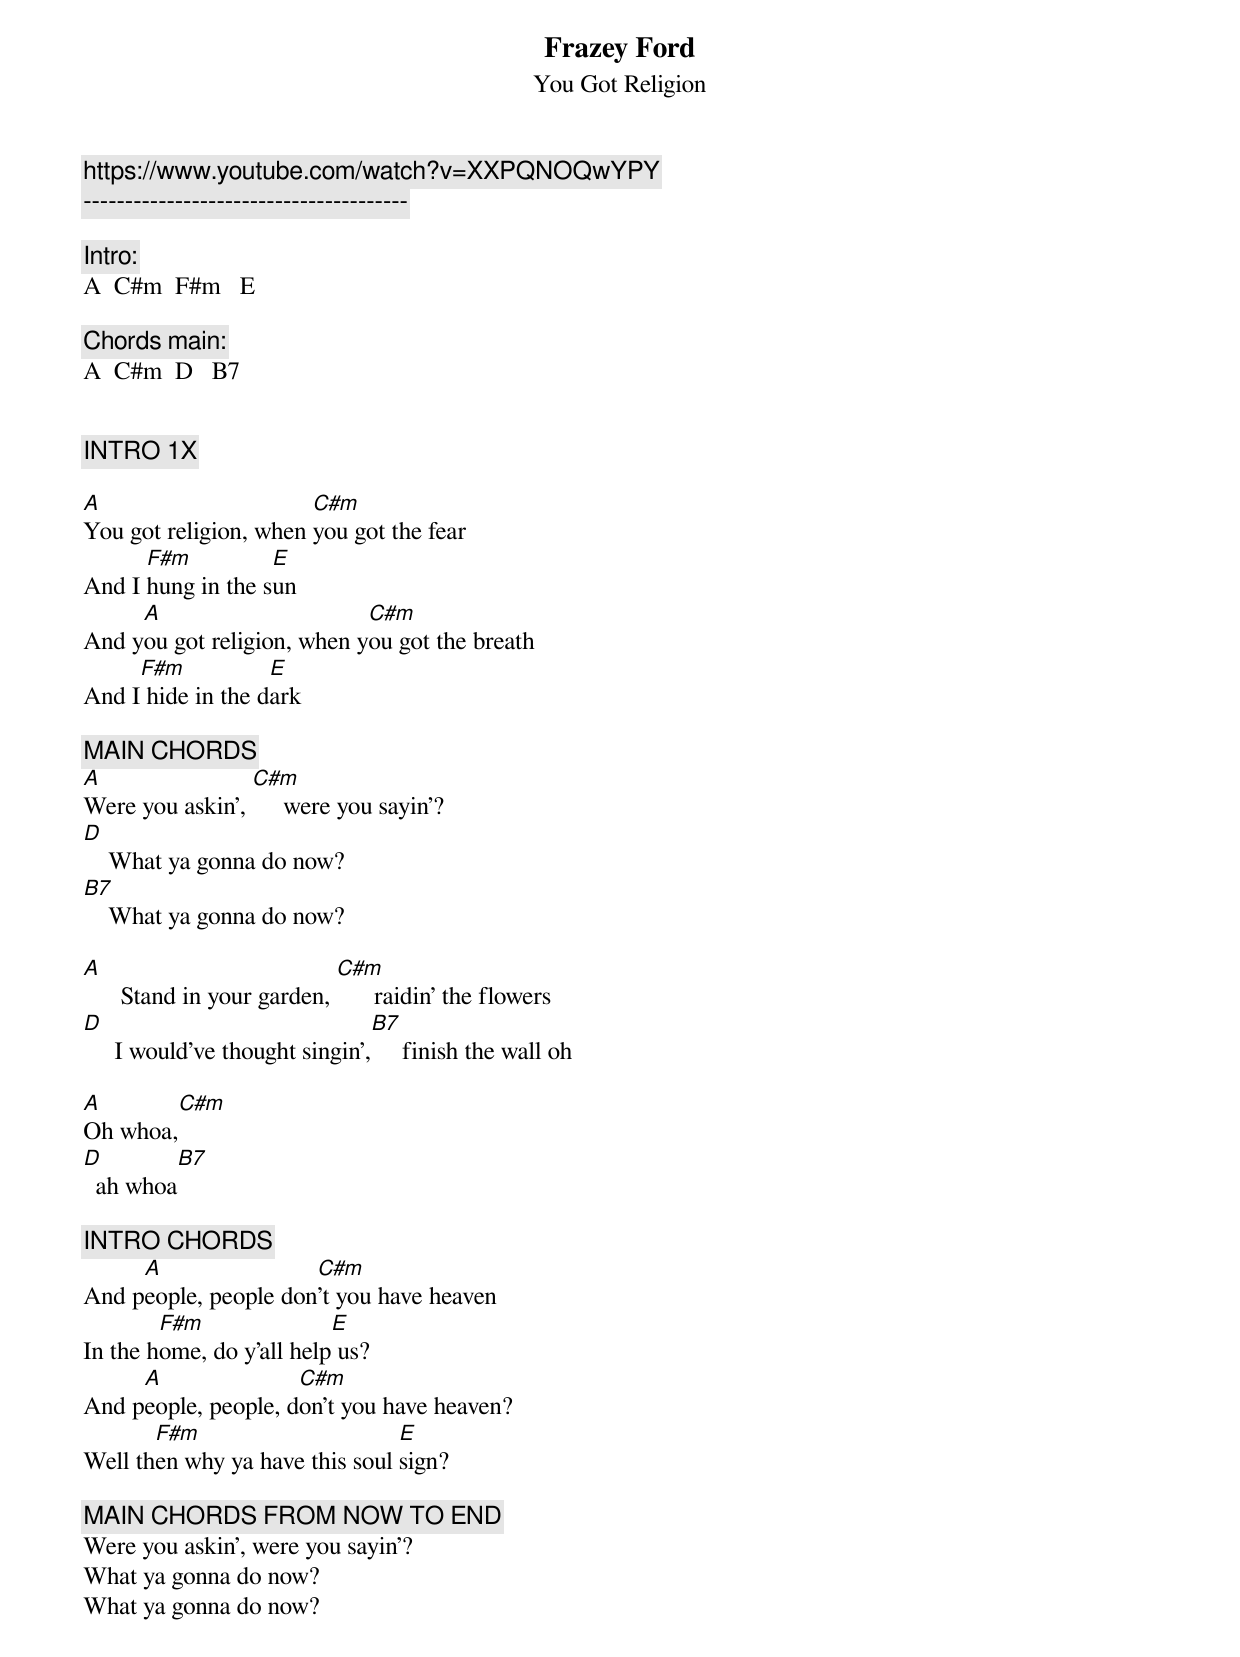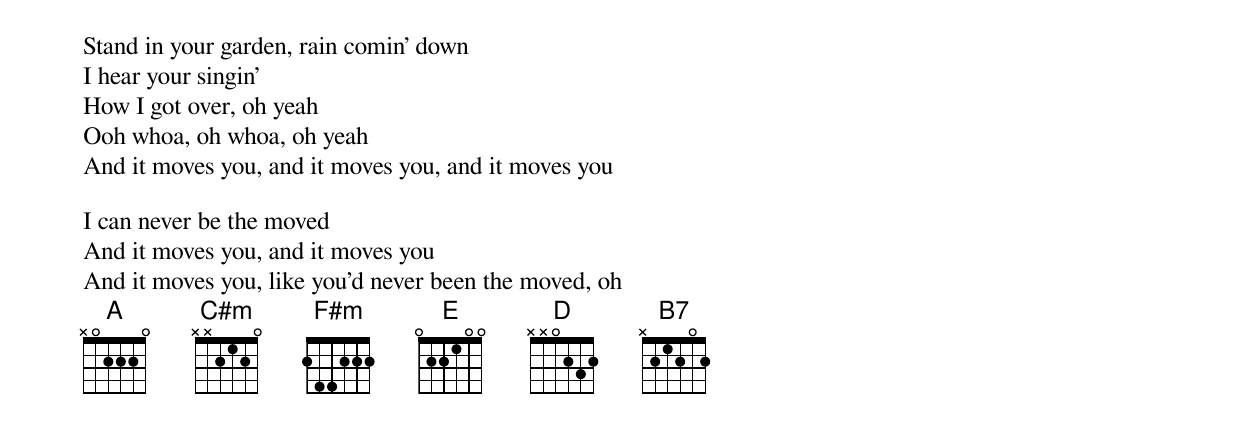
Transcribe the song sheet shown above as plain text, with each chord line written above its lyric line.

Frazey Ford
You Got Religion
https://www.youtube.com/watch?v=XXPQNOQwYPY
---------------------------------------

Intro:
A  C#m  F#m   E

Chords main:
A  C#m  D   B7


[INTRO 1X]

A                      C#m
You got religion, when you got the fear
      F#m          E
And I hung in the sun
     A                      C#m
And you got religion, when you got the breath
     F#m           E
And I hide in the dark

[MAIN CHORDS]
A                C#m
Were you askin',      were you sayin'?
D
    What ya gonna do now?
B7
    What ya gonna do now?

A                           C#m
      Stand in your garden,       raidin' the flowers
D                               B7
     I would've thought singin',     finish the wall oh

A              C#m
Oh whoa,
D              B7
  ah whoa

[INTRO CHORDS]
     A                C#m
And people, people don't you have heaven
        F#m               E
In the home, do y'all help us?
     A               C#m
And people, people, don't you have heaven?
       F#m                      E
Well then why ya have this soul sign?

[MAIN CHORDS FROM NOW TO END]
Were you askin', were you sayin'?
What ya gonna do now?
What ya gonna do now?

Stand in your garden, rain comin' down
I hear your singin'
How I got over, oh yeah
Ooh whoa, oh whoa, oh yeah
And it moves you, and it moves you, and it moves you

I can never be the moved
And it moves you, and it moves you
And it moves you, like you'd never been the moved, oh
